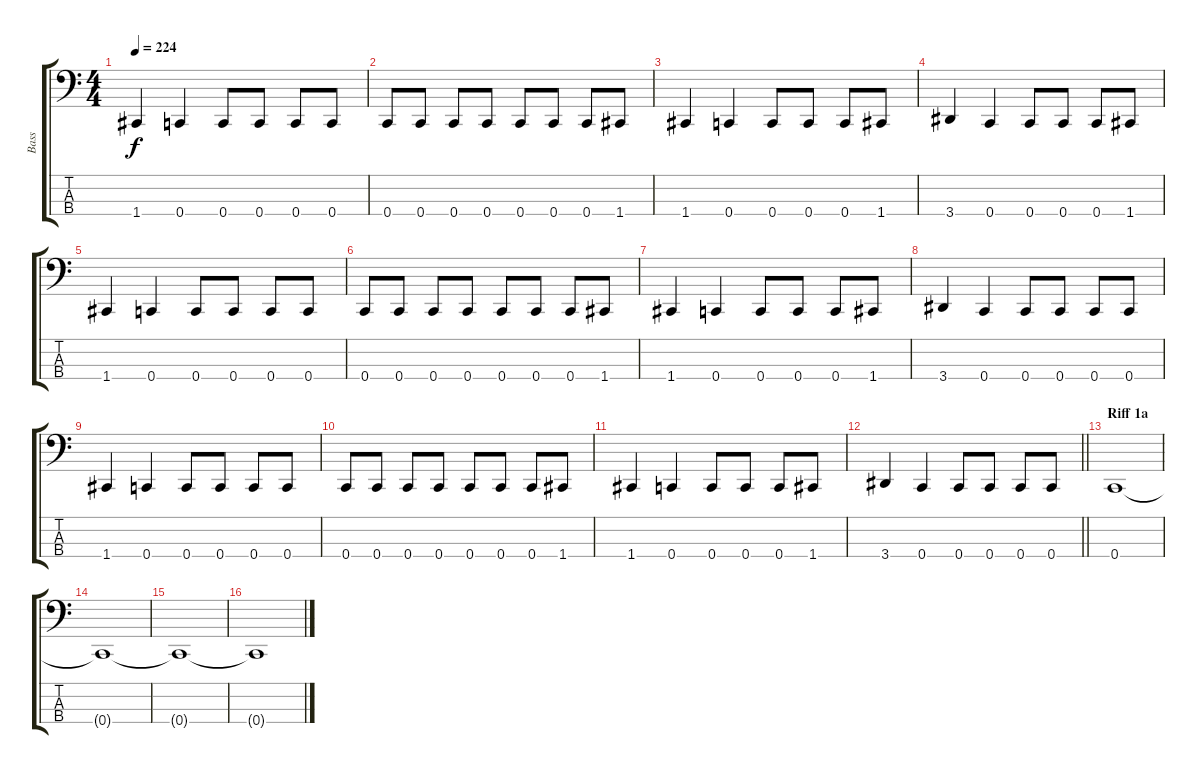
\track ("Bass" "Bass") {instrument electricbassfinger}
\staff {score tabs}
\tuning (Eb2 Bb1 F1 C1) {hide}
\ts (4 4)
\tempo 224
\clef f4
\ks c
1.4.4{dy f} 0.4.4 0.4.8 0.4.8 0.4.8 0.4.8 |
0.4.8 0.4.8 0.4.8 0.4.8 0.4.8 0.4.8 0.4.8 1.4.8 |
1.4.4 0.4.4 0.4.8 0.4.8 0.4.8 1.4.8 |
3.4.4 0.4.4 0.4.8 0.4.8 0.4.8 1.4.8 |
1.4.4 0.4.4 0.4.8 0.4.8 0.4.8 0.4.8 |
0.4.8 0.4.8 0.4.8 0.4.8 0.4.8 0.4.8 0.4.8 1.4.8 |
1.4.4 0.4.4 0.4.8 0.4.8 0.4.8 1.4.8 |
3.4.4 0.4.4 0.4.8 0.4.8 0.4.8 0.4.8 |
1.4.4 0.4.4 0.4.8 0.4.8 0.4.8 0.4.8 |
0.4.8 0.4.8 0.4.8 0.4.8 0.4.8 0.4.8 0.4.8 1.4.8 |
1.4.4 0.4.4 0.4.8 0.4.8 0.4.8 1.4.8 |
\barLineRight lightlight
3.4.4 0.4.4 0.4.8 0.4.8 0.4.8 0.4.8 |
\section ("" "Riff 1a")
0.4.1 |
0.4{t}.1 |
0.4{t}.1 |
0.4{t}.1
